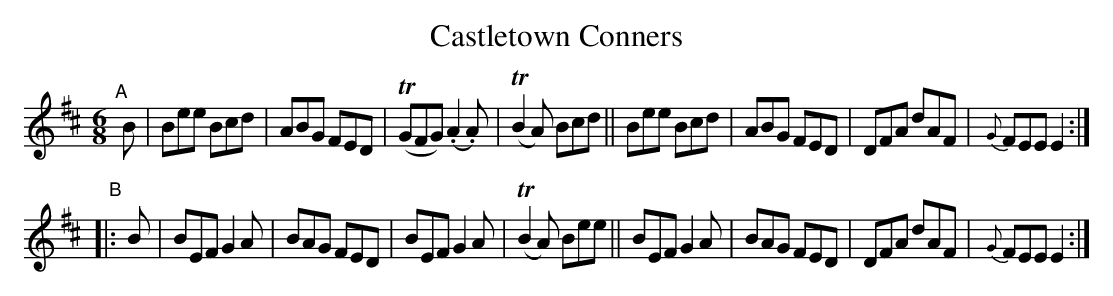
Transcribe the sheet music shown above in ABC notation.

X:1
T: Castletown Conners
M: 6/8
L: 1/8
K: Edor
"^A"[|] B \
 | Bee Bcd | ABG FED | (TGFG) (.A2.A) | (TB2A) Bcd \
|| Bee Bcd | ABG FED | DFA dAF | {G}FEE E2 :|
"^B"|: B \
 | BEF G2A | BAG FED | BEF G2A | (TB2A) Bee \
|| BEF G2A | BAG FED | DFA dAF | {G}FEE E2 :|
